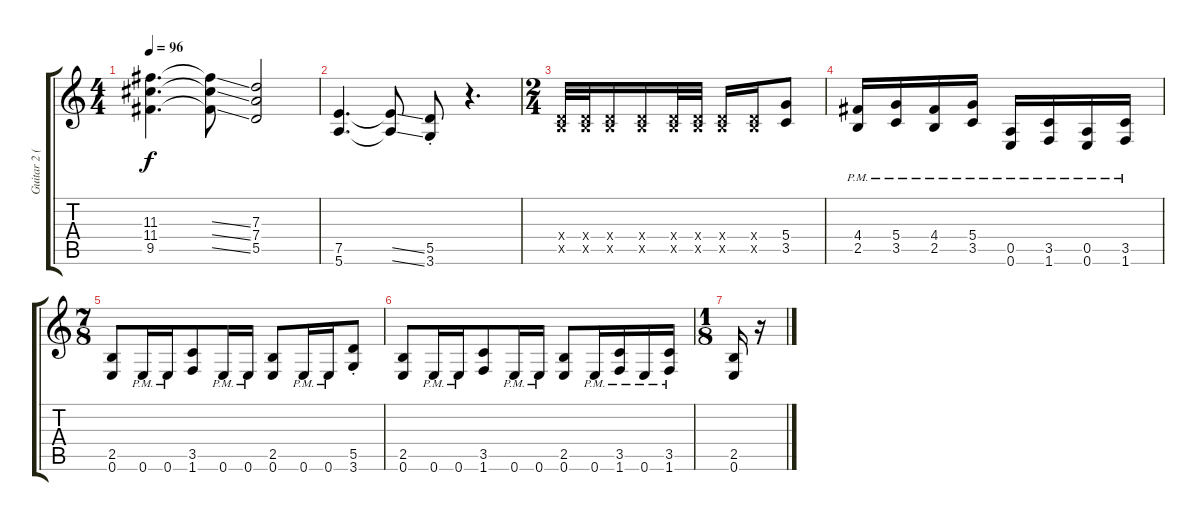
\track ("Guitar 2 (Distortion)" "Guitar 2 (") {instrument distortionguitar}
\staff {score tabs}
\tuning (E4 B3 G3 D3 A2 E2) {hide}
\ts (4 4)
\tempo 96
\clef g2
\ks c
(11.3 11.4 9.5).4{d dy f} (11.3{ss t} 11.4{ss t} 9.5{ss t}).8 (7.3 7.4 5.5).2 |
(7.5 5.6).4{d} (7.5{ss t} 5.6{ss t}).8 (5.5{st} 3.6{st}).8 r.4{d} |
\ts (2 4)
(0.4{x} 2.5{x}).32 (0.4{x} 2.5{x}).32 (0.4{x} 2.5{x}).16 (0.4{x} 2.5{x}).16 (0.4{x} 2.5{x}).32 (0.4{x} 2.5{x}).32 (0.4{x} 2.5{x}).16 (0.4{x} 2.5{x}).16 (5.4 3.5).8 |
(4.4{pm} 2.5{pm}).16 (5.4{pm} 3.5{pm}).16 (4.4{pm} 2.5{pm}).16 (5.4{pm} 3.5{pm}).16 (0.5{pm} 0.6{pm}).16 (3.5{pm} 1.6{pm}).16 (0.5{pm} 0.6{pm}).16 (3.5{pm} 1.6{pm}).16 |
\ts (7 8)
(2.5 0.6).8 0.6{pm}.16 0.6{pm}.16 (3.5 1.6).8 0.6{pm}.16 0.6{pm}.16 (2.5 0.6).8 0.6{pm}.16 0.6{pm}.16 (5.5{st} 3.6{st}).8 |
(2.5 0.6).8 0.6{pm}.16 0.6{pm}.16 (3.5 1.6).8 0.6{pm}.16 0.6{pm}.16 (2.5 0.6).8 0.6{pm}.16 (3.5{pm} 1.6{pm}).16 0.6{pm}.16 (3.5{pm} 1.6{pm}).16 |
\ts (1 8)
(2.5 0.6).16 r.16
